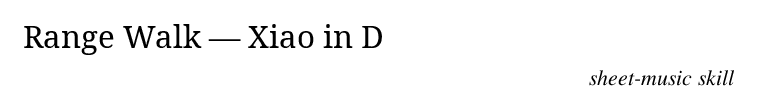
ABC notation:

X:1
T:Range Walk — Xiao in D
C:sheet-music skill
M:4/4
L:1/8
Q:1/4=52
K:D
D2 E2 F2 G2 | A2 B2 c2 d2 | d2 c2 B2 A2 | G2 F2 E2 D2 |
d2 e2 f2 g2 | a2 b2 c'2 d'2 | d'2 c'2 b2 a2 | g2 f2 e2 d2 |]
